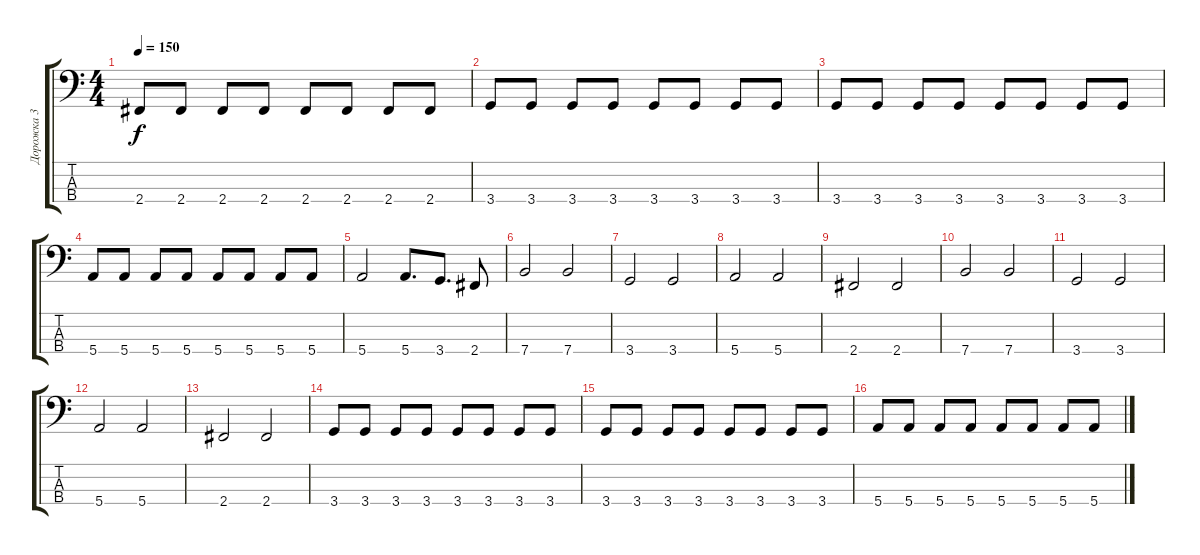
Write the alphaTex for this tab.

\track ("Дорожка 3" "Дорожка 3") {instrument electricbassfinger}
\staff {score tabs}
\tuning (G2 D2 A1 E1) {hide}
\ts (4 4)
\tempo 150
\clef f4
\ks c
2.4.8{dy f} 2.4.8 2.4.8 2.4.8 2.4.8 2.4.8 2.4.8 2.4.8 |
3.4.8 3.4.8 3.4.8 3.4.8 3.4.8 3.4.8 3.4.8 3.4.8 |
3.4.8 3.4.8 3.4.8 3.4.8 3.4.8 3.4.8 3.4.8 3.4.8 |
5.4.8 5.4.8 5.4.8 5.4.8 5.4.8 5.4.8 5.4.8 5.4.8 |
5.4.2 5.4.8{d} 3.4.8{d} 2.4.8 |
7.4.2 7.4.2 |
3.4.2 3.4.2 |
5.4.2 5.4.2 |
2.4.2 2.4.2 |
7.4.2 7.4.2 |
3.4.2 3.4.2 |
5.4.2 5.4.2 |
2.4.2 2.4.2 |
3.4.8 3.4.8 3.4.8 3.4.8 3.4.8 3.4.8 3.4.8 3.4.8 |
3.4.8 3.4.8 3.4.8 3.4.8 3.4.8 3.4.8 3.4.8 3.4.8 |
5.4.8 5.4.8 5.4.8 5.4.8 5.4.8 5.4.8 5.4.8 5.4.8
